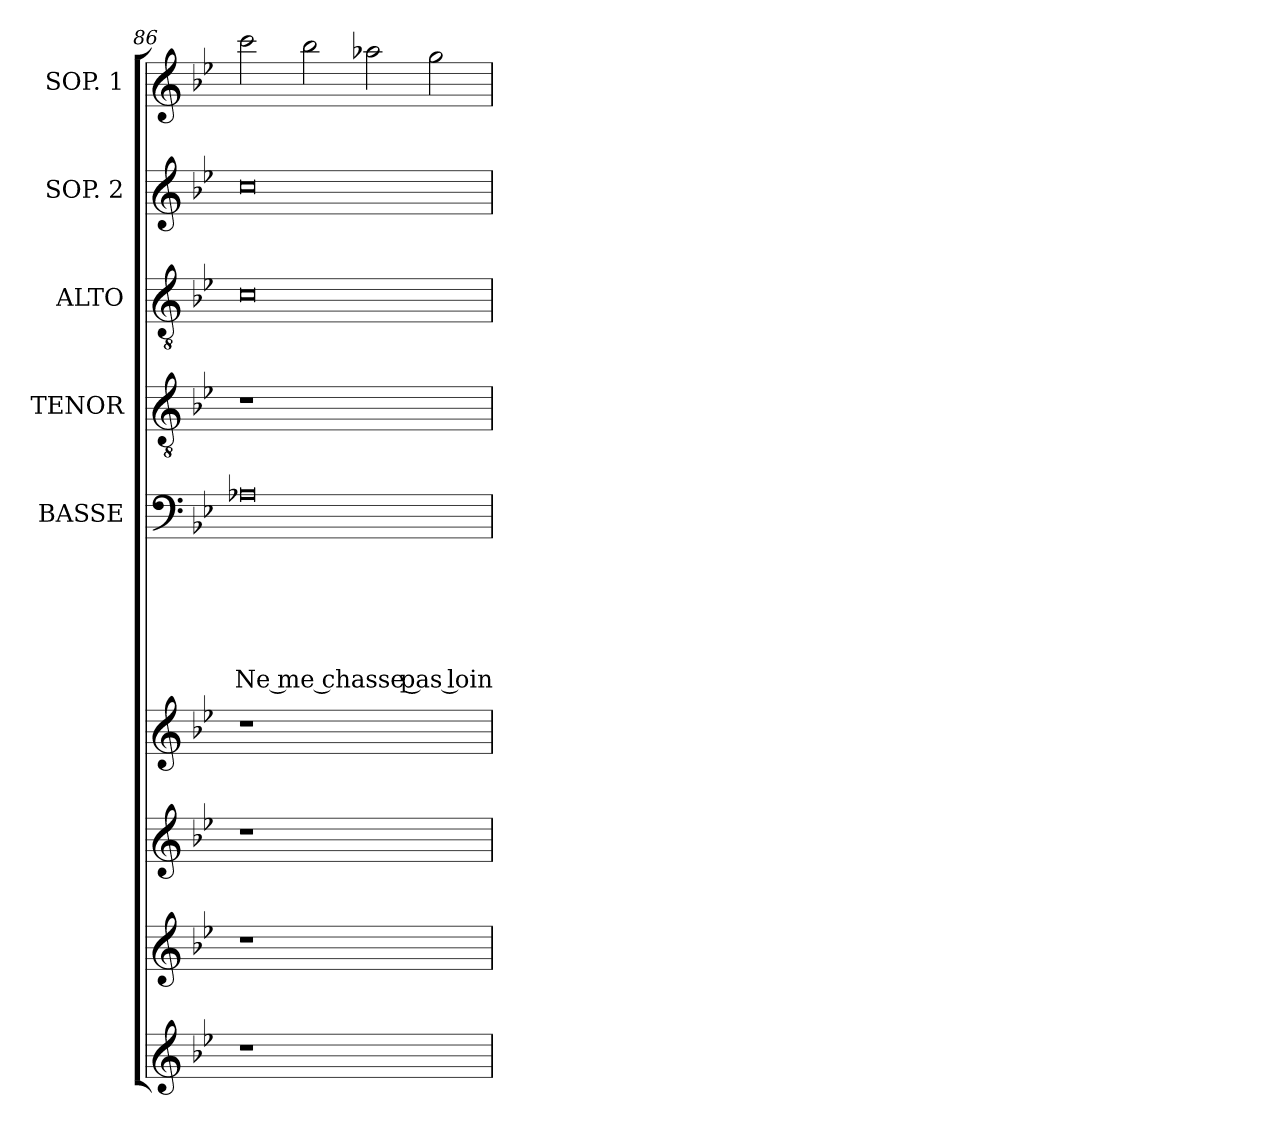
**kern	**kern	**kern	**kern	**kern	**text	**text	**text	**text	**text	**text	**kern	**kern	**kern	**kern
*part9	*part8	*part7	*part6	*part5	*part5	*part5	*part5	*part5	*part5	*part5	*part4	*part3	*part2	*part1
*staff9	*staff8	*staff7	*staff6	*staff5	*staff5	*staff5	*staff5	*staff5	*staff5	*staff5	*staff4	*staff3	*staff2	*staff1
*	*	*	*	*I"BASSE	*	*	*	*	*	*	*I"TENOR	*I"ALTO	*I"SOP. 2	*I"SOP. 1
*	*	*	*	*I'BAS.	*	*	*	*	*	*	*I'TEN.	*I'ALT.	*I'SOP. 2	*I'SOP. 1
!!LO:LB:g=z
*clefG2	*clefG2	*clefG2	*clefG2	*clefF4	*	*	*	*	*	*	*clefGv2	*clefGv2	*clefG2	*clefG2
*k[b-e-]	*k[b-e-]	*k[b-e-]	*k[b-e-]	*k[b-e-]	*	*	*	*	*	*	*k[b-e-]	*k[b-e-]	*k[b-e-]	*k[b-e-]
*B-:	*B-:	*B-:	*B-:	*B-:	*	*	*	*	*	*	*B-:	*B-:	*B-:	*B-:
=86	=86	=86	=86	=86	=86	=86	=86	=86	=86	=86	=86	=86	=86	=86
!	!	!	!	!	!	!	!	!	!	!LO:LY:b:rj	!	!	!	!
1r	1r	1r	1r	0A-X	.	.	.	.	.	-Ne me chasse pas loin	1r	0c	0cc	2ccc\
.	.	.	.	.	.	.	.	.	.	.	.	.	.	2bb-\
1ryy	1ryy	1ryy	1ryy	.	.	.	.	.	.	.	1ryy	.	.	2aa-X\
.	.	.	.	.	.	.	.	.	.	.	.	.	.	2gg\
=	=	=	=	=	=	=	=	=	=	=	=	=	=	=
*-	*-	*-	*-	*-	*-	*-	*-	*-	*-	*-	*-	*-	*-	*-
